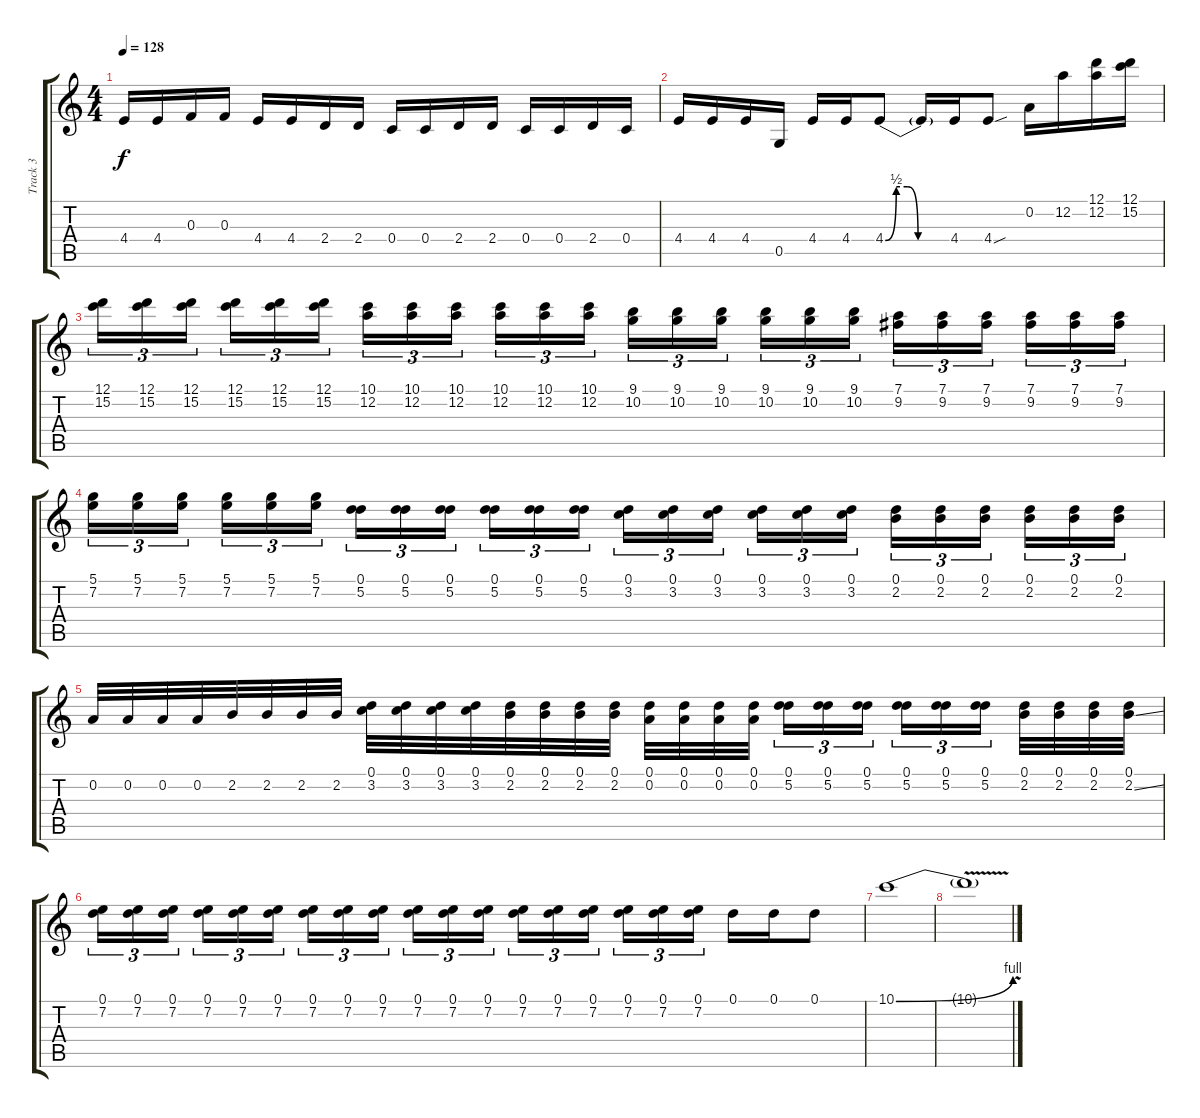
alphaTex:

\track ("Track 3" "Track 3") {instrument distortionguitar}
\staff {score tabs}
\tuning (D4 A3 F3 C3 G2 D2) {hide}
\ts (4 4)
\tempo 128
\clef g2
\ks c
4.4.16{dy f} 4.4.16 0.3.16 0.3.16 4.4.16 4.4.16 2.4.16 2.4.16 0.4.16 0.4.16 2.4.16 2.4.16 0.4.16 0.4.16 2.4.16 0.4.16 |
4.4.16 4.4.16 4.4.16 0.5.16 4.4.16 4.4.16 4.4{be (custom 0 0 10 2 20 2 30 0 60 0)}.8 4.4{t}.16 4.4.16 4.4{sou}.8 0.2.16 12.2.16 (12.1 12.2).16 (12.1 15.2).16 |
(12.1 15.2).16{tu (3 2)} (12.1 15.2).16{tu (3 2)} (12.1 15.2).16{tu (3 2) beam splitsecondary} (12.1 15.2).16{tu (3 2)} (12.1 15.2).16{tu (3 2)} (12.1 15.2).16{tu (3 2)} (10.1 12.2).16{tu (3 2)} (10.1 12.2).16{tu (3 2)} (10.1 12.2).16{tu (3 2) beam splitsecondary} (10.1 12.2).16{tu (3 2)} (10.1 12.2).16{tu (3 2)} (10.1 12.2).16{tu (3 2)} (9.1 10.2).16{tu (3 2)} (9.1 10.2).16{tu (3 2)} (9.1 10.2).16{tu (3 2) beam splitsecondary} (9.1 10.2).16{tu (3 2)} (9.1 10.2).16{tu (3 2)} (9.1 10.2).16{tu (3 2)} (7.1 9.2).16{tu (3 2)} (7.1 9.2).16{tu (3 2)} (7.1 9.2).16{tu (3 2) beam splitsecondary} (7.1 9.2).16{tu (3 2)} (7.1 9.2).16{tu (3 2)} (7.1 9.2).16{tu (3 2)} |
(5.1 7.2).16{tu (3 2)} (5.1 7.2).16{tu (3 2)} (5.1 7.2).16{tu (3 2) beam splitsecondary} (5.1 7.2).16{tu (3 2)} (5.1 7.2).16{tu (3 2)} (5.1 7.2).16{tu (3 2)} (0.1 5.2).16{tu (3 2)} (0.1 5.2).16{tu (3 2)} (0.1 5.2).16{tu (3 2) beam splitsecondary} (0.1 5.2).16{tu (3 2)} (0.1 5.2).16{tu (3 2)} (0.1 5.2).16{tu (3 2)} (0.1 3.2).16{tu (3 2)} (0.1 3.2).16{tu (3 2)} (0.1 3.2).16{tu (3 2) beam splitsecondary} (0.1 3.2).16{tu (3 2)} (0.1 3.2).16{tu (3 2)} (0.1 3.2).16{tu (3 2)} (0.1 2.2).16{tu (3 2)} (0.1 2.2).16{tu (3 2)} (0.1 2.2).16{tu (3 2) beam splitsecondary} (0.1 2.2).16{tu (3 2)} (0.1 2.2).16{tu (3 2)} (0.1 2.2).16{tu (3 2)} |
0.2.32 0.2.32 0.2.32 0.2.32 2.2.32 2.2.32 2.2.32 2.2.32 (0.1 3.2).32 (0.1 3.2).32 (0.1 3.2).32 (0.1 3.2).32 (0.1 2.2).32 (0.1 2.2).32 (0.1 2.2).32 (0.1 2.2).32 (0.1 0.2).32 (0.1 0.2).32 (0.1 0.2).32 (0.1 0.2).32{beam splitsecondary} (0.1 5.2).16{tu (3 2)} (0.1 5.2).16{tu (3 2)} (0.1 5.2).16{tu (3 2)} (0.1 5.2).16{tu (3 2)} (0.1 5.2).16{tu (3 2)} (0.1 5.2).16{tu (3 2) beam splitsecondary} (0.1 2.2).32 (0.1 2.2).32 (0.1 2.2).32 (0.1 2.2{ss}).32 |
(0.1 7.2).16{tu (3 2)} (0.1 7.2).16{tu (3 2)} (0.1 7.2).16{tu (3 2) beam splitsecondary} (0.1 7.2).16{tu (3 2)} (0.1 7.2).16{tu (3 2)} (0.1 7.2).16{tu (3 2)} (0.1 7.2).16{tu (3 2)} (0.1 7.2).16{tu (3 2)} (0.1 7.2).16{tu (3 2) beam splitsecondary} (0.1 7.2).16{tu (3 2)} (0.1 7.2).16{tu (3 2)} (0.1 7.2).16{tu (3 2)} (0.1 7.2).16{tu (3 2)} (0.1 7.2).16{tu (3 2)} (0.1 7.2).16{tu (3 2) beam splitsecondary} (0.1 7.2).16{tu (3 2)} (0.1 7.2).16{tu (3 2)} (0.1 7.2).16{tu (3 2)} 0.1.16 0.1.16 0.1.8 |
10.1{be (bend 0 0 60 4)}.1 |
10.1{v t}.1
